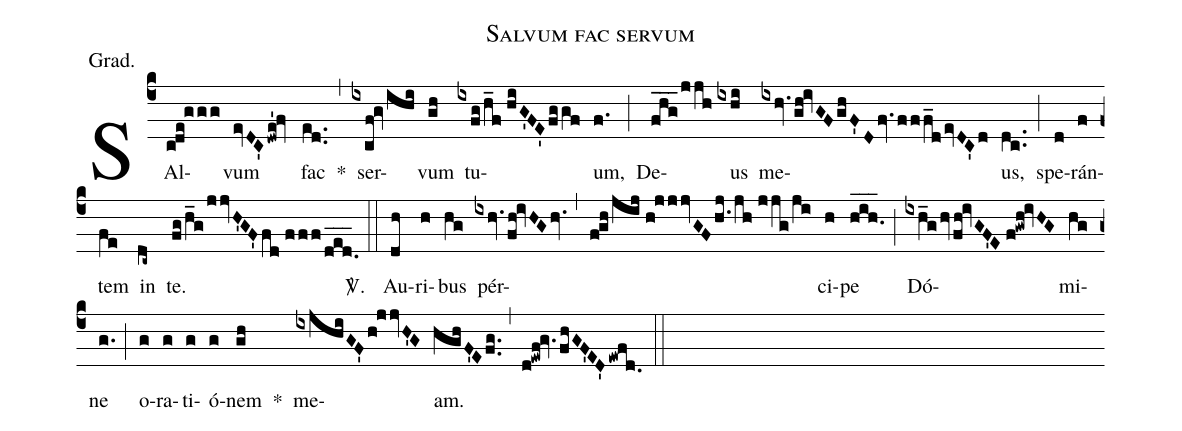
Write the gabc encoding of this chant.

name:Salvum fac servum;
annotation:Grad.;
mode:1;
office-part:Gradual;
%%
(c4) SAl(c!de!ggg)vum(evDC'dwe'!fv) fac(ed..) *(,) ser(ixcf!gv/ihi)vum(gh) tu(ixfg/h_f//hiG'FE'fggf)um,(f.) (;) De(fhg___/jjh)us(ixhi) me(ixhv.gh!ivGFghF'Dfv.fff_devDC'd)us,(dc..) (;) spe(d)rán(f)tem(fe) in(dc~) te.(fg/h_g/jjvH'GF'fd//fff/ded.___) <sp>V/</sp>.(::) Au(dh)ri(h)bus(hg) pér(ixhv.fh!ivHGhv.,f!gh/jij//h!jjjvGFh.jjh//jjg/ji)ci(h)pe(hih.___) (;) Dó(ixh_ghvfh!ivGF'E//f!gwh!ivHG)mi(hg)ne(g.) (;) o(g)ra(g)ti(g)ó(g)nem(gh) *() me(ixjhiGF'h!jjvH'G)am.(hghF'Efg..) (,) (d!ewf!gv.fhGF'ED'ewfd.) (::)
